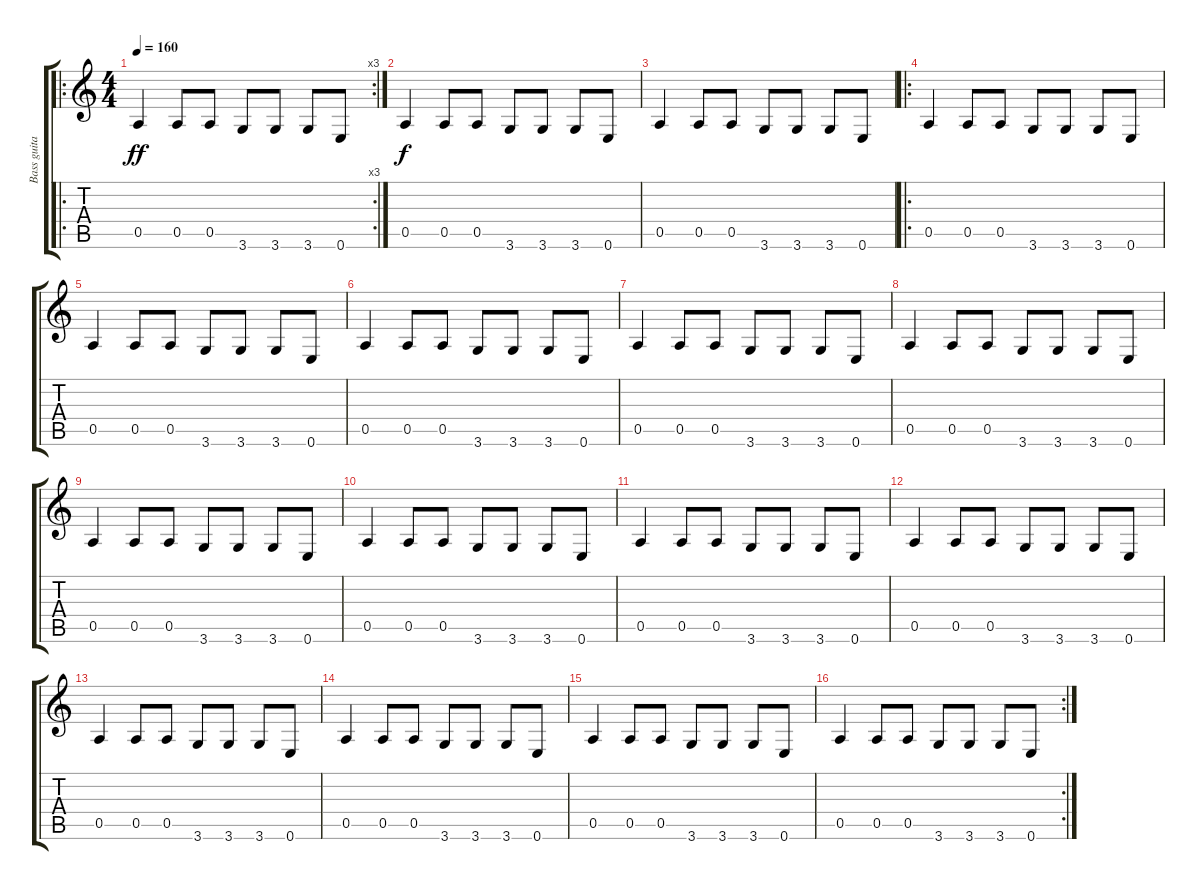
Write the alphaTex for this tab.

\track ("Bass guitar" "Bass guita") {instrument electricbassfinger}
\staff {score tabs}
\tuning (E4 B3 G3 D3 A2 E2) {hide}
\ro
\rc 3
\ts (4 4)
\tempo 160
\clef g2
\ks c
0.5.4{dy ff} 0.5.8 0.5.8 3.6.8 3.6.8 3.6.8 0.6.8 |
0.5.4{dy f} 0.5.8 0.5.8 3.6.8 3.6.8 3.6.8 0.6.8 |
0.5.4 0.5.8 0.5.8 3.6.8 3.6.8 3.6.8 0.6.8 |
\ro
0.5.4 0.5.8 0.5.8 3.6.8 3.6.8 3.6.8 0.6.8 |
0.5.4 0.5.8 0.5.8 3.6.8 3.6.8 3.6.8 0.6.8 |
0.5.4 0.5.8 0.5.8 3.6.8 3.6.8 3.6.8 0.6.8 |
0.5.4 0.5.8 0.5.8 3.6.8 3.6.8 3.6.8 0.6.8 |
0.5.4 0.5.8 0.5.8 3.6.8 3.6.8 3.6.8 0.6.8 |
0.5.4 0.5.8 0.5.8 3.6.8 3.6.8 3.6.8 0.6.8 |
0.5.4 0.5.8 0.5.8 3.6.8 3.6.8 3.6.8 0.6.8 |
0.5.4 0.5.8 0.5.8 3.6.8 3.6.8 3.6.8 0.6.8 |
0.5.4 0.5.8 0.5.8 3.6.8 3.6.8 3.6.8 0.6.8 |
0.5.4 0.5.8 0.5.8 3.6.8 3.6.8 3.6.8 0.6.8 |
0.5.4 0.5.8 0.5.8 3.6.8 3.6.8 3.6.8 0.6.8 |
0.5.4 0.5.8 0.5.8 3.6.8 3.6.8 3.6.8 0.6.8 |
\rc 2
0.5.4 0.5.8 0.5.8 3.6.8 3.6.8 3.6.8 0.6.8
